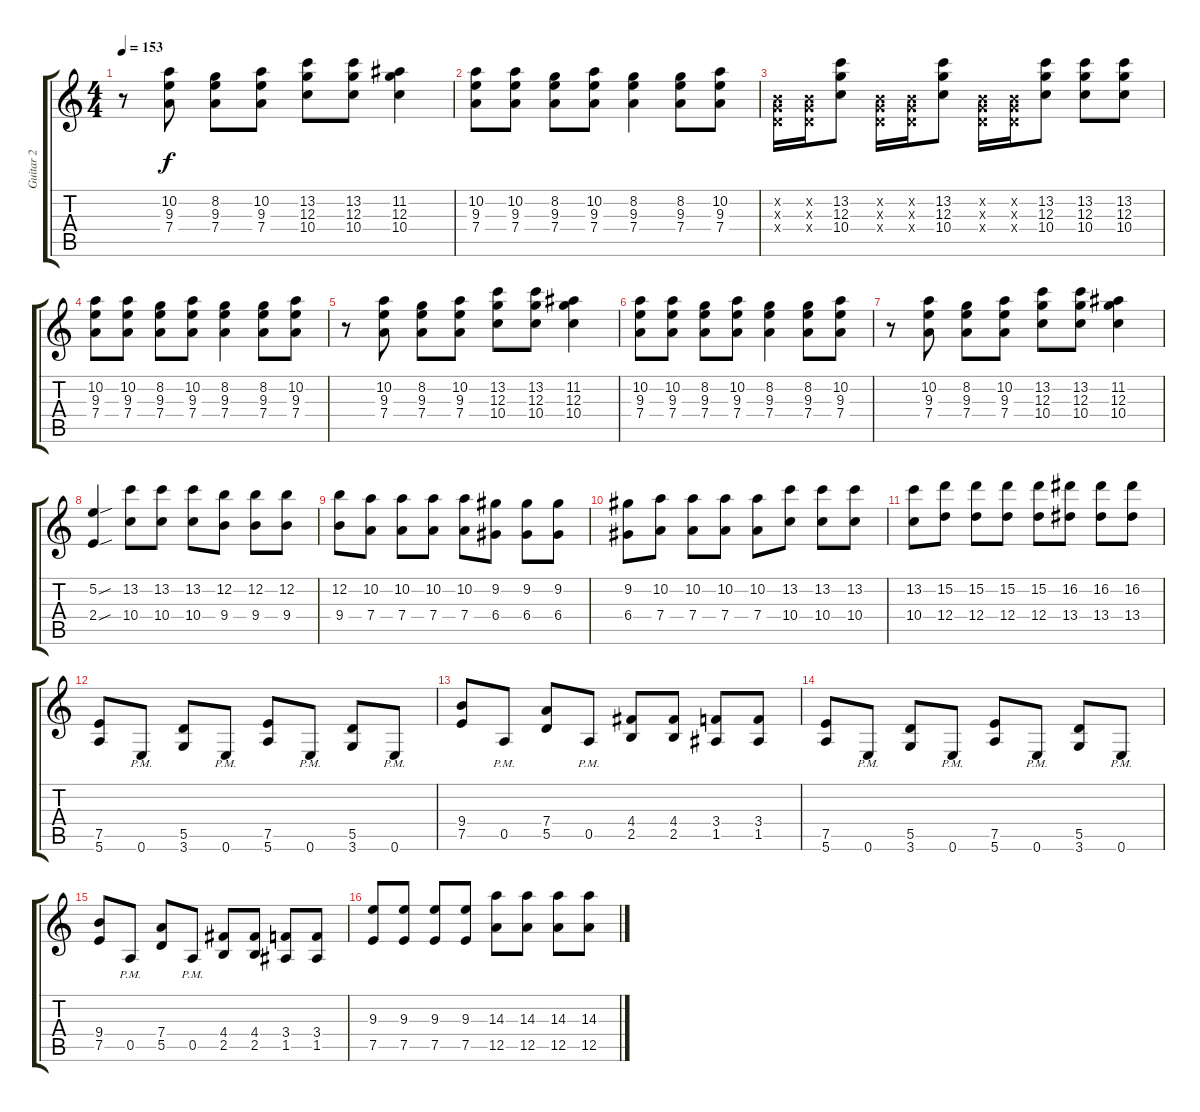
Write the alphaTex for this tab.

\track ("Guitar 2" "Guitar 2") {instrument distortionguitar}
\staff {score tabs}
\tuning (E4 B3 G3 D3 A2 E2) {hide}
\ts (4 4)
\tempo 153
\clef g2
\ks c
r.8{dy f} (10.2 9.3 7.4).8 (8.2 9.3 7.4).8 (10.2 9.3 7.4).8 (13.2 12.3 10.4).8 (13.2 12.3 10.4).8 (11.2 12.3 10.4).4 |
(10.2 9.3 7.4).8 (10.2 9.3 7.4).8 (8.2 9.3 7.4).8 (10.2 9.3 7.4).8 (8.2 9.3 7.4).4 (8.2 9.3 7.4).8 (10.2 9.3 7.4).8 |
(0.2{x} 0.3{x} 0.4{x}).16 (0.2{x} 0.3{x} 0.4{x}).16 (13.2 12.3 10.4).8 (0.2{x} 0.3{x} 0.4{x}).16 (0.2{x} 0.3{x} 0.4{x}).16 (13.2 12.3 10.4).8 (0.2{x} 0.3{x} 0.4{x}).16 (0.2{x} 0.3{x} 0.4{x}).16 (13.2 12.3 10.4).8 (13.2 12.3 10.4).8 (13.2 12.3 10.4).8 |
(10.2 9.3 7.4).8 (10.2 9.3 7.4).8 (8.2 9.3 7.4).8 (10.2 9.3 7.4).8 (8.2 9.3 7.4).4 (8.2 9.3 7.4).8 (10.2 9.3 7.4).8 |
r.8 (10.2 9.3 7.4).8 (8.2 9.3 7.4).8 (10.2 9.3 7.4).8 (13.2 12.3 10.4).8 (13.2 12.3 10.4).8 (11.2 12.3 10.4).4 |
(10.2 9.3 7.4).8 (10.2 9.3 7.4).8 (8.2 9.3 7.4).8 (10.2 9.3 7.4).8 (8.2 9.3 7.4).4 (8.2 9.3 7.4).8 (10.2 9.3 7.4).8 |
r.8 (10.2 9.3 7.4).8 (8.2 9.3 7.4).8 (10.2 9.3 7.4).8 (13.2 12.3 10.4).8 (13.2 12.3 10.4).8 (11.2 12.3 10.4).4 |
(5.2{sou} 2.4{sou}).4 (13.2 10.4).8 (13.2 10.4).8 (13.2 10.4).8 (12.2 9.4).8 (12.2 9.4).8 (12.2 9.4).8 |
(12.2 9.4).8 (10.2 7.4).8 (10.2 7.4).8 (10.2 7.4).8 (10.2 7.4).8 (9.2 6.4).8 (9.2 6.4).8 (9.2 6.4).8 |
(9.2 6.4).8 (10.2 7.4).8 (10.2 7.4).8 (10.2 7.4).8 (10.2 7.4).8 (13.2 10.4).8 (13.2 10.4).8 (13.2 10.4).8 |
(13.2 10.4).8 (15.2 12.4).8 (15.2 12.4).8 (15.2 12.4).8 (15.2 12.4).8 (16.2 13.4).8 (16.2 13.4).8 (16.2 13.4).8 |
(7.5 5.6).8 0.6{pm}.8 (5.5 3.6).8 0.6{pm}.8 (7.5 5.6).8 0.6{pm}.8 (5.5 3.6).8 0.6{pm}.8 |
(9.4 7.5).8 0.5{pm}.8 (7.4 5.5).8 0.5{pm}.8 (4.4 2.5).8 (4.4 2.5).8 (3.4 1.5).8 (3.4 1.5).8 |
(7.5 5.6).8 0.6{pm}.8 (5.5 3.6).8 0.6{pm}.8 (7.5 5.6).8 0.6{pm}.8 (5.5 3.6).8 0.6{pm}.8 |
(9.4 7.5).8 0.5{pm}.8 (7.4 5.5).8 0.5{pm}.8 (4.4 2.5).8 (4.4 2.5).8 (3.4 1.5).8 (3.4 1.5).8 |
(9.3 7.5).8 (9.3 7.5).8 (9.3 7.5).8 (9.3 7.5).8 (14.3 12.5).8 (14.3 12.5).8 (14.3 12.5).8 (14.3 12.5).8
